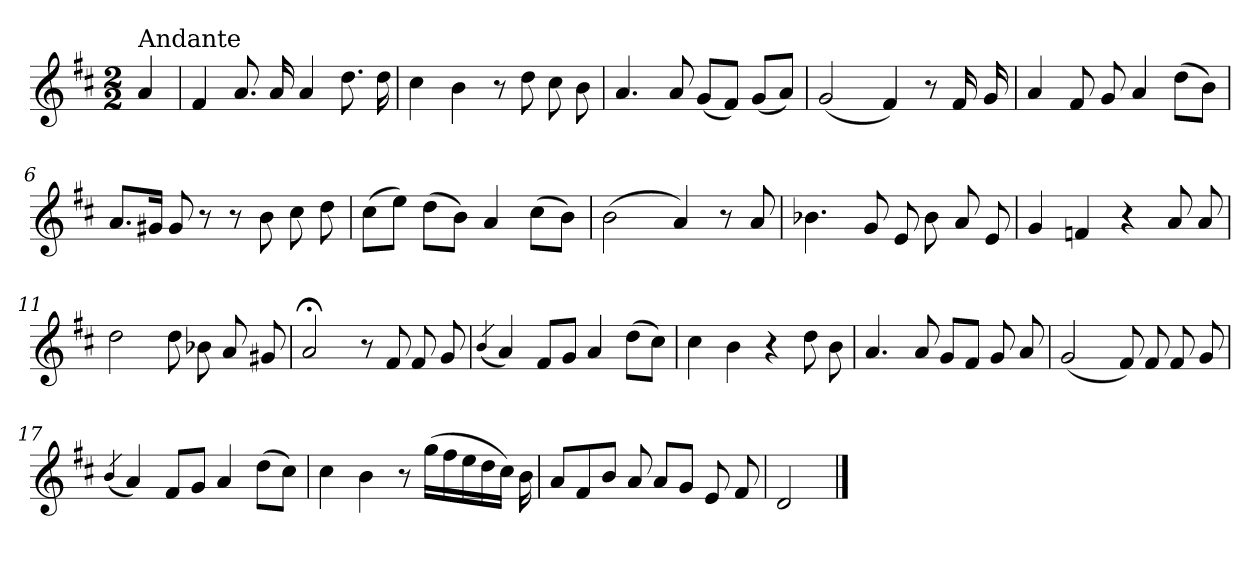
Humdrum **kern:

**kern
*part1
*staff1
*clefG2
*k[f#c#]
*D:
*M2/2
=
!LO:TX:a:t=Andante
4a/
=1
4f#/
8.a/
16a/
4a/
8.dd\
16dd\
=2
4cc#\
4b\
8r
8dd\
8cc#\
8b\
=3
4.a/
8a/
(<8g/L
8f#/J)
(<8g/L
8a/J)
=4
(<2g/
4f#/)
8r
16f#/
16g/
!!LO:LB:g=z
=5
4a/
8f#/
8g/
4a/
(>8dd\L
8b\J)
=6
8.a/L
16g#X/Jk
8g#/
8r
8r
8b\
8cc#\
8dd\
=7
(>8cc#\L
8ee\J)
(>8dd\L
8b\J)
4a/
(>8cc#\L
8b\J)
=8
(>2b\
4a/)
8r
8a/
!!LO:LB:g=z
=9
4.b-X\
8g/
8e/
8b-\
8a/
8e/
=10
4g/
4fn/
4r
8a/
8a/
=11
2dd\
8dd\
8b-X\
8a/
8g#X/
=12
2a;</
8r
8f#/
8f#/
8g/
!!LO:LB:g=z
=13
(<4qb/
4a/)
8f#/L
8g/J
4a/
(>8dd\L
8cc#\J)
=14
4cc#\
4b\
4r
8dd\
8b\
=15
4.a/
8a/
8g/L
8f#/J
8g/
8a/
=16
(<2g/
8f#/)
8f#/
8f#/
8g/
!!LO:LB:g=z
=17
(<4qb/
4a/)
8f#/L
8g/J
4a/
(>8dd\L
8cc#\J)
=18
4cc#\
4b\
8r
(>16gg\LL
16ff#\
16ee\
16dd\
16cc#\JJ)
16b\
=19
8a/L
8f#/
8b/J
8a/
8a/L
8g/J
8e/
8f#/
=20
2d/
==
*-
